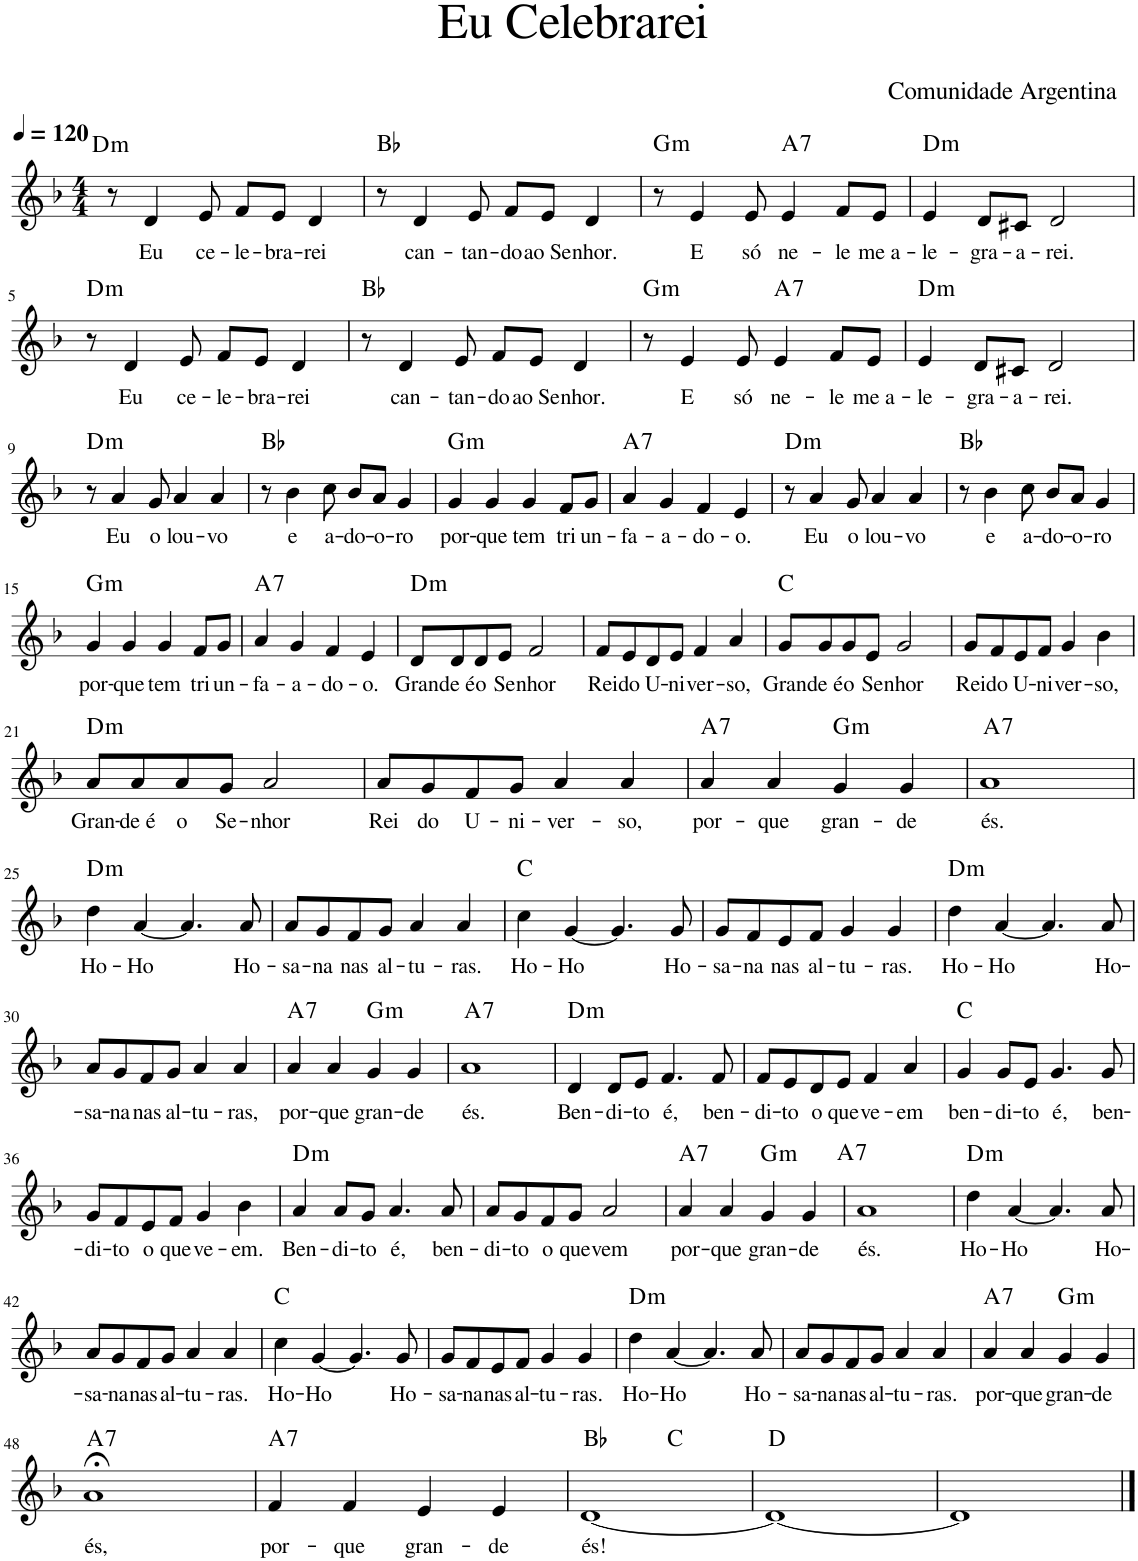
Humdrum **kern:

**kern	**text	**harte
*part1	*part1	*part1
*staff1	*staff1	*
*I"Voz	*	*
*I'Vo.	*	*
*clefG2	*	*
*k[b-]	*	*
*M4/4	*	*
*MM120	*	*
=1	=1	=1
!	!	!LO:H:kt=m
8r	.	D:min
!	!LO:LY:b	!
4d/	Eu	.
!	!LO:LY:b	!
8e/	ce-	.
!	!LO:LY:b	!
8f/L	-le-	.
!	!LO:LY:b	!
8e/J	-bra-	.
!	!LO:LY:b	!
4d/	-rei	.
=2	=2	=2
8r	.	Bb:maj
!	!LO:LY:b	!
4d/	can-	.
!	!LO:LY:b	!
8e/	-tan-	.
!	!LO:LY:b	!
8f/L	-do	.
!	!LO:LY:b	!
8e/J	ao Se-	.
!	!LO:LY:b	!
4d/	-nhor.	.
=3	=3	=3
!	!	!LO:H:kt=m
8r	.	G:min
!	!LO:LY:b	!
4e/	E	.
!	!LO:LY:b	!
8e/	só	.
!	!LO:LY:b	!LO:H:kt=7
4e/	ne-	A:7
!	!LO:LY:b	!
8f/L	-le	.
!	!LO:LY:b	!
8e/J	me a-	.
=4	=4	=4
!	!LO:LY:b	!LO:H:kt=m
4e/	-le-	D:min
!	!LO:LY:b	!
8d/L	-gra-	.
!	!LO:LY:b	!
8c#X/J	-a-	.
!	!LO:LY:b	!
2d/	-rei.	.
!!LO:LB:g=z
=5	=5	=5
!	!	!LO:H:kt=m
8r	.	D:min
!	!LO:LY:b	!
4d/	Eu	.
!	!LO:LY:b	!
8e/	ce-	.
!	!LO:LY:b	!
8f/L	-le-	.
!	!LO:LY:b	!
8e/J	-bra-	.
!	!LO:LY:b	!
4d/	-rei	.
=6	=6	=6
8r	.	Bb:maj
!	!LO:LY:b	!
4d/	can-	.
!	!LO:LY:b	!
8e/	-tan-	.
!	!LO:LY:b	!
8f/L	-do	.
!	!LO:LY:b	!
8e/J	ao Se-	.
!	!LO:LY:b	!
4d/	-nhor.	.
=7	=7	=7
!	!	!LO:H:kt=m
8r	.	G:min
!	!LO:LY:b	!
4e/	E	.
!	!LO:LY:b	!
8e/	só	.
!	!LO:LY:b	!LO:H:kt=7
4e/	ne-	A:7
!	!LO:LY:b	!
8f/L	-le	.
!	!LO:LY:b	!
8e/J	me a-	.
=8	=8	=8
!	!LO:LY:b	!LO:H:kt=m
4e/	-le-	D:min
!	!LO:LY:b	!
8d/L	-gra-	.
!	!LO:LY:b	!
8c#X/J	-a-	.
!	!LO:LY:b	!
2d/	-rei.	.
!!LO:LB:g=z
=9	=9	=9
!	!	!LO:H:kt=m
8r	.	D:min
!	!LO:LY:b	!
4a/	Eu	.
!	!LO:LY:b	!
8g/	o	.
!	!LO:LY:b	!
4a/	lou-	.
!	!LO:LY:b	!
4a/	-vo	.
=10	=10	=10
8r	.	Bb:maj
!	!LO:LY:b	!
4b-\	e	.
!	!LO:LY:b	!
8cc\	a-	.
!	!LO:LY:b	!
8b-/L	-do-	.
!	!LO:LY:b	!
8a/J	-o-	.
!	!LO:LY:b	!
4g/	-ro	.
=11	=11	=11
!	!LO:LY:b	!LO:H:kt=m
4g/	por-	G:min
!	!LO:LY:b	!
4g/	-que	.
!	!LO:LY:b	!
4g/	tem	.
!	!LO:LY:b	!
8f/L	tri-	.
!	!LO:LY:b	!
8g/J	-un-	.
=12	=12	=12
!	!LO:LY:b	!LO:H:kt=7
4a/	-fa-	A:7
!	!LO:LY:b	!
4g/	-a-	.
!	!LO:LY:b	!
4f/	-do-	.
!	!LO:LY:b	!
4e/	-o.	.
=13	=13	=13
!	!	!LO:H:kt=m
8r	.	D:min
!	!LO:LY:b	!
4a/	Eu	.
!	!LO:LY:b	!
8g/	o	.
!	!LO:LY:b	!
4a/	lou-	.
!	!LO:LY:b	!
4a/	-vo	.
=14	=14	=14
8r	.	Bb:maj
!	!LO:LY:b	!
4b-\	e	.
!	!LO:LY:b	!
8cc\	a-	.
!	!LO:LY:b	!
8b-/L	-do-	.
!	!LO:LY:b	!
8a/J	-o-	.
!	!LO:LY:b	!
4g/	-ro	.
!!LO:LB:g=z
=15	=15	=15
!	!LO:LY:b	!LO:H:kt=m
4g/	por-	G:min
!	!LO:LY:b	!
4g/	-que	.
!	!LO:LY:b	!
4g/	tem	.
!	!LO:LY:b	!
8f/L	tri-	.
!	!LO:LY:b	!
8g/J	-un-	.
=16	=16	=16
!	!LO:LY:b	!LO:H:kt=7
4a/	-fa-	A:7
!	!LO:LY:b	!
4g/	-a-	.
!	!LO:LY:b	!
4f/	-do-	.
!	!LO:LY:b	!
4e/	-o.	.
=17	=17	=17
!	!LO:LY:b	!LO:H:kt=m
8d/L	Gran-	D:min
!	!LO:LY:b	!
8d/	-de é	.
!	!LO:LY:b	!
8d/	o	.
!	!LO:LY:b	!
8e/J	Se-	.
!	!LO:LY:b	!
2f/	-nhor	.
=18	=18	=18
!	!LO:LY:b	!
8f/L	Rei	.
!	!LO:LY:b	!
8e/	do	.
!	!LO:LY:b	!
8d/	U-	.
!	!LO:LY:b	!
8e/J	-ni-	.
!	!LO:LY:b	!
4f/	-ver-	.
!	!LO:LY:b	!
4a/	-so,	.
=19	=19	=19
!	!LO:LY:b	!
8g/L	Gran-	C:maj
!	!LO:LY:b	!
8g/	-de é	.
!	!LO:LY:b	!
8g/	o	.
!	!LO:LY:b	!
8e/J	Se-	.
!	!LO:LY:b	!
2g/	-nhor	.
=20	=20	=20
!	!LO:LY:b	!
8g/L	Rei	.
!	!LO:LY:b	!
8f/	do	.
!	!LO:LY:b	!
8e/	U-	.
!	!LO:LY:b	!
8f/J	-ni-	.
!	!LO:LY:b	!
4g/	-ver-	.
!	!LO:LY:b	!
4b-\	-so,	.
!!LO:LB:g=z
=21	=21	=21
!	!LO:LY:b	!LO:H:kt=m
8a/L	Gran-	D:min
!	!LO:LY:b	!
8a/	-de é	.
!	!LO:LY:b	!
8a/	o	.
!	!LO:LY:b	!
8g/J	Se-	.
!	!LO:LY:b	!
2a/	-nhor	.
=22	=22	=22
!	!LO:LY:b	!
8a/L	Rei	.
!	!LO:LY:b	!
8g/	do	.
!	!LO:LY:b	!
8f/	U-	.
!	!LO:LY:b	!
8g/J	-ni-	.
!	!LO:LY:b	!
4a/	-ver-	.
!	!LO:LY:b	!
4a/	-so,	.
=23	=23	=23
!	!LO:LY:b	!LO:H:kt=7
4a/	por-	A:7
!	!LO:LY:b	!
4a/	-que	.
!	!LO:LY:b	!LO:H:kt=m
4g/	gran-	G:min
!	!LO:LY:b	!
4g/	-de	.
=24	=24	=24
!	!LO:LY:b	!LO:H:kt=7
1a	és.	A:7
!!LO:LB:g=z
=25	=25	=25
!	!LO:LY:b	!LO:H:kt=m
4dd\	Ho-	D:min
!	!LO:LY:b	!
[4a/	-Ho	.
4.a/]	.	.
!	!LO:LY:b	!
8a/	Ho-	.
=26	=26	=26
!	!LO:LY:b	!
8a/L	-sa-	.
!	!LO:LY:b	!
8g/	-na	.
!	!LO:LY:b	!
8f/	nas	.
!	!LO:LY:b	!
8g/J	al-	.
!	!LO:LY:b	!
4a/	-tu-	.
!	!LO:LY:b	!
4a/	-ras.	.
=27	=27	=27
!	!LO:LY:b	!
4cc\	Ho-	C:maj
!	!LO:LY:b	!
[4g/	-Ho	.
4.g/]	.	.
!	!LO:LY:b	!
8g/	Ho-	.
=28	=28	=28
!	!LO:LY:b	!
8g/L	-sa-	.
!	!LO:LY:b	!
8f/	-na	.
!	!LO:LY:b	!
8e/	nas	.
!	!LO:LY:b	!
8f/J	al-	.
!	!LO:LY:b	!
4g/	-tu-	.
!	!LO:LY:b	!
4g/	-ras.	.
=29	=29	=29
!	!LO:LY:b	!LO:H:kt=m
4dd\	Ho-	D:min
!	!LO:LY:b	!
[4a/	-Ho	.
4.a/]	.	.
!	!LO:LY:b	!
8a/	Ho-	.
!!LO:LB:g=z
=30	=30	=30
!	!LO:LY:b	!
8a/L	-sa-	.
!	!LO:LY:b	!
8g/	-na	.
!	!LO:LY:b	!
8f/	nas	.
!	!LO:LY:b	!
8g/J	al-	.
!	!LO:LY:b	!
4a/	-tu-	.
!	!LO:LY:b	!
4a/	-ras,	.
=31	=31	=31
!	!LO:LY:b	!LO:H:kt=7
4a/	por-	A:7
!	!LO:LY:b	!
4a/	-que	.
!	!LO:LY:b	!LO:H:kt=m
4g/	gran-	G:min
!	!LO:LY:b	!
4g/	-de	.
=32	=32	=32
!	!LO:LY:b	!LO:H:kt=7
1a	és.	A:7
=33	=33	=33
!	!LO:LY:b	!LO:H:kt=m
4d/	Ben-	D:min
!	!LO:LY:b	!
8d/L	-di-	.
!	!LO:LY:b	!
8e/J	-to	.
!	!LO:LY:b	!
4.f/	é,	.
!	!LO:LY:b	!
8f/	ben-	.
=34	=34	=34
!	!LO:LY:b	!
8f/L	-di-	.
!	!LO:LY:b	!
8e/	-to	.
!	!LO:LY:b	!
8d/	o	.
!	!LO:LY:b	!
8e/J	que	.
!	!LO:LY:b	!
4f/	ve-	.
!	!LO:LY:b	!
4a/	-em	.
=35	=35	=35
!	!LO:LY:b	!
4g/	ben-	C:maj
!	!LO:LY:b	!
8g/L	-di-	.
!	!LO:LY:b	!
8e/J	-to	.
!	!LO:LY:b	!
4.g/	é,	.
!	!LO:LY:b	!
8g/	ben-	.
!!LO:LB:g=z
=36	=36	=36
!	!LO:LY:b	!
8g/L	-di-	.
!	!LO:LY:b	!
8f/	-to	.
!	!LO:LY:b	!
8e/	o	.
!	!LO:LY:b	!
8f/J	que	.
!	!LO:LY:b	!
4g/	ve-	.
!	!LO:LY:b	!
4b-\	-em.	.
=37	=37	=37
!	!LO:LY:b	!LO:H:kt=m
4a/	Ben-	D:min
!	!LO:LY:b	!
8a/L	-di-	.
!	!LO:LY:b	!
8g/J	-to	.
!	!LO:LY:b	!
4.a/	é,	.
!	!LO:LY:b	!
8a/	ben-	.
=38	=38	=38
!	!LO:LY:b	!
8a/L	-di-	.
!	!LO:LY:b	!
8g/	-to	.
!	!LO:LY:b	!
8f/	o	.
!	!LO:LY:b	!
8g/J	que	.
!	!LO:LY:b	!
2a/	vem	.
=39	=39	=39
!	!LO:LY:b	!LO:H:kt=7
4a/	por-	A:7
!	!LO:LY:b	!
4a/	-que	.
!	!LO:LY:b	!LO:H:kt=m
4g/	gran-	G:min
!	!LO:LY:b	!
4g/	-de	.
=40	=40	=40
!	!LO:LY:b	!LO:H:kt=7
1a	és.	A:7
=41	=41	=41
!	!LO:LY:b	!LO:H:kt=m
4dd\	Ho-	D:min
!	!LO:LY:b	!
[4a/	-Ho	.
4.a/]	.	.
!	!LO:LY:b	!
8a/	Ho-	.
!!LO:LB:g=z
=42	=42	=42
!	!LO:LY:b	!
8a/L	-sa-	.
!	!LO:LY:b	!
8g/	-na	.
!	!LO:LY:b	!
8f/	nas	.
!	!LO:LY:b	!
8g/J	al-	.
!	!LO:LY:b	!
4a/	-tu-	.
!	!LO:LY:b	!
4a/	-ras.	.
=43	=43	=43
!	!LO:LY:b	!
4cc\	Ho-	C:maj
!	!LO:LY:b	!
[4g/	-Ho	.
4.g/]	.	.
!	!LO:LY:b	!
8g/	Ho-	.
=44	=44	=44
!	!LO:LY:b	!
8g/L	-sa-	.
!	!LO:LY:b	!
8f/	-na	.
!	!LO:LY:b	!
8e/	nas	.
!	!LO:LY:b	!
8f/J	al-	.
!	!LO:LY:b	!
4g/	-tu-	.
!	!LO:LY:b	!
4g/	-ras.	.
=45	=45	=45
!	!LO:LY:b	!LO:H:kt=m
4dd\	Ho-	D:min
!	!LO:LY:b	!
[4a/	-Ho	.
4.a/]	.	.
!	!LO:LY:b	!
8a/	Ho-	.
=46	=46	=46
!	!LO:LY:b	!
8a/L	-sa-	.
!	!LO:LY:b	!
8g/	-na	.
!	!LO:LY:b	!
8f/	nas	.
!	!LO:LY:b	!
8g/J	al-	.
!	!LO:LY:b	!
4a/	-tu-	.
!	!LO:LY:b	!
4a/	-ras.	.
=47	=47	=47
!	!LO:LY:b	!LO:H:kt=7
4a/	por-	A:7
!	!LO:LY:b	!
4a/	-que	.
!	!LO:LY:b	!LO:H:kt=m
4g/	gran-	G:min
!	!LO:LY:b	!
4g/	-de	.
!!LO:LB:g=z
=48	=48	=48
!	!LO:LY:b	!LO:H:kt=7
1a;<	és,	A:7
=49	=49	=49
!	!LO:LY:b	!LO:H:kt=7
4f/	por-	A:7
!	!LO:LY:b	!
4f/	-que	.
!	!LO:LY:b	!
4e/	gran-	.
!	!LO:LY:b	!
4e/	-de	.
=50	=50	=50
!	!LO:LY:b	!
*^	*	*
[1d	2ryy	és!	Bb:maj
.	2ryy	.	C:maj
*v	*v	*	*
=51	=51	=51
1d_	.	D:maj
=52	=52	=52
1d]	.	.
==	==	==
*-	*-	*-
